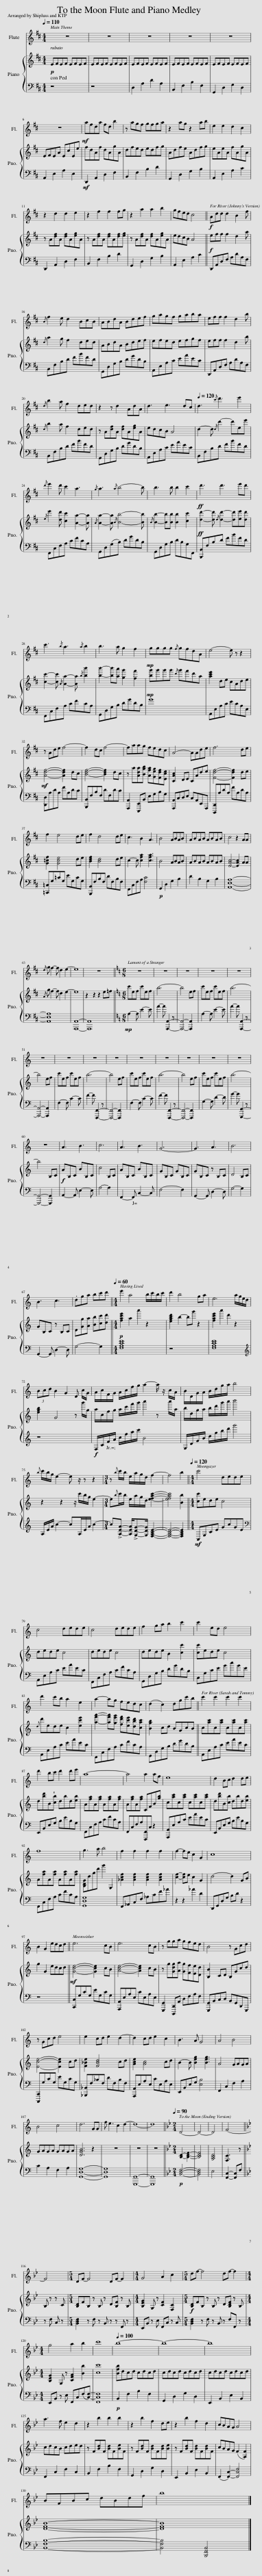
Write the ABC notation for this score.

X:1
%%score 1 { 2 | 3 }
L:1/8
Q:1/4=110
M:4/4
I:linebreak $
K:D
V:1 treble
V:2 treble
V:3 bass
V:1
 z8 | z8 | z8 | z8 | z8 |$ %5
[Q:1/4=110] z8[Q:1/4=117][Q:1/4=125][Q:1/4=132][Q:1/4=140][Q:1/4=120][Q:1/4=100][Q:1/4=80] |!mf![Q:1/4=110] a[Q:1/4=117]f[Q:1/4=125]d[Q:1/4=132]a[Q:1/4=140] f[Q:1/4=120]d[Q:1/4=100] b2[Q:1/4=80] |[Q:1/4=110] z[Q:1/4=117] a[Q:1/4=125]g[Q:1/4=132]f[Q:1/4=140] g[Q:1/4=120]f[Q:1/4=100]g[Q:1/4=80]a |[Q:1/4=110] z2[Q:1/4=125] a[Q:1/4=132]g[Q:1/4=140] z2[Q:1/4=100] a[Q:1/4=80]b[Q:1/4=117][Q:1/4=120] |[Q:1/4=110] e2[Q:1/4=125] e2[Q:1/4=140] d2[Q:1/4=100] c2[Q:1/4=117][Q:1/4=132][Q:1/4=120][Q:1/4=80] |$ %10
[Q:1/4=110] z2[Q:1/4=125] d2[Q:1/4=140] d2[Q:1/4=100] e2[Q:1/4=117][Q:1/4=132][Q:1/4=120][Q:1/4=80] |[Q:1/4=110] z2[Q:1/4=125] f2[Q:1/4=140] f2[Q:1/4=100] f[Q:1/4=80]g[Q:1/4=117][Q:1/4=132][Q:1/4=120] |[Q:1/4=60] z2[Q:1/4=85] a2[Q:1/4=110] a2 b2[Q:1/4=72][Q:1/4=97] | gfed c4 ||!f! Add d2 B2 f |$ %15
{/B} f2 e d2 BcB | ABdA Bdef |[Q:1/4=110] g[Q:1/4=106]a[Q:1/4=102]g[Q:1/4=98]f[Q:1/4=95] g[Q:1/4=91]a[Q:1/4=87]b[Q:1/4=83]a |[Q:1/4=110] eff f2 d2 b |${/d} b2 a f2 ded | %20
 z2 z d2 AdA | d3 e3 dc |[Q:1/4=120] d3{/c'} d'3 e'2 |${/d'} e'2 d' c'2 a3 |{/g} a3{/a} b4- b | %25
 b3 b b2 c'2 |!ff! d'3 d'3 e'd' |$ c'3{/b} a3{/a} b2 |[Q:1/4=120] b3[Q:1/4=108] a[Q:1/4=105] g2[Q:1/4=97] f2[Q:1/4=116][Q:1/4=112][Q:1/4=101][Q:1/4=93] |!mp![Q:1/4=90] gggg{/f} gfdA | %30
[Q:1/4=90] e4-[Q:1/4=66] e[Q:1/4=60] z[Q:1/4=68] z2[Q:1/4=84][Q:1/4=78][Q:1/4=72][Q:1/4=77] |$[Q:1/4=85] z[Q:1/4=94] A[Q:1/4=102]d[Q:1/4=111]e[Q:1/4=120] f4-[Q:1/4=80] |[Q:1/4=120] f2[Q:1/4=110] d[Q:1/4=105]c[Q:1/4=100] f4-[Q:1/4=115][Q:1/4=95][Q:1/4=90][Q:1/4=85] |[Q:1/4=80] f[Q:1/4=120]aag[Q:1/4=120] f[Q:1/4=115]e[Q:1/4=111]d[Q:1/4=106]c |[Q:1/4=102] A4-[Q:1/4=84] A[Q:1/4=80]A[Q:1/4=73]d[Q:1/4=66]e[Q:1/4=97][Q:1/4=93][Q:1/4=88] | %35
[Q:1/4=120] f6[Q:1/4=90] d[Q:1/4=85]e[Q:1/4=115][Q:1/4=110][Q:1/4=105][Q:1/4=100][Q:1/4=95] |$[Q:1/4=120] f2[Q:1/4=110] e4[Q:1/4=90] d[Q:1/4=85]e[Q:1/4=115][Q:1/4=105][Q:1/4=100][Q:1/4=95] |[Q:1/4=120] f2 d4 de | c3 B2 A3 | B4 ABAB | %40
 ABAB[Q:1/4=120][Q:1/4=120] A[Q:1/4=115][Q:1/4=110]B[Q:1/4=110][Q:1/4=100]A[Q:1/4=105][Q:1/4=90]B | c4 z2[Q:1/4=120] AA |${/d} g f2- f d2 e2- | e8 | z8 || %45
[K:C][M:6/8] z6 | z6 | z6 | z6 | z6 |$ %50
 z6 | z6 | z6 | z6 | z6 | %55
 z6 | z6 | z6 | z6 |$ z6 | %60
 A3 B3 | c6 | A3 B3 | G6- | G3 A3 | %65
 B6 |$ B3 c3 | .dga bc'd' ||[M:4/4][Q:1/4=60] e'2 a4 b/c'/b/c'/ | d'2 b4 ga | %70
 e6 a/g/e/d/ |$ (3Bcd B2 G2 D c/G/ | A/c/F/G/ A/c/f/g/ a2- a/ z/ c/A/ | B/D/G/A/ B/d/g/a/ b4 |${b} c'/b/g/ e2- e z/ z z2 | %75
[M:3/4] z{b} c'/b/ e/a/g/d/ f2- | f4 b2 ||[M:4/4][Q:1/4=120] c'4 dede |$ c4 dede | c4 dede | %80
 f2 ga b2 c'2 | c'2 ed e4 |$ d'2 c'b a2 e2 | a2- ag fedc | (d2 c2) dgc'b || %85
 c'2 c'2 c'2 c'2 |$ d'2 bc' d'2 d'e' | a8- | a4 a2 af | e8 | %90
 d2 Bc d2 de |$ f8 | g3 a b4 | f2 f2 f2 f2 | f2- fe c2 G2 | %95
 c8 |$ B2 G2 edcd || e6 cB | e6 cB | z gga gfed | %100
 B4 z Gcd |$ z Gcd e4 | e2 cd e2 d2- | d2 cd e2 c2 | B3 A G4 | %105
 A4 B4 |$ B4 c4 | d6 GG | f e3 c2 d2- | d8- | %110
 d8 ||[K:Bb][M:2/4][Q:1/4=90] D4- | D4- | D4 | F4- ||$ %115
 F4 |[M:5/4] DF- F4 DF- F2 |[M:4/4] G4 A2 c2 |[M:5/4] df- f4 df- f2 |$[M:4/4] g4 a2 b2 | %120
 c'8 |[Q:1/4=100] b8- | b8- | b8 |$ a3 f e2 d2 | %125
 z2 b2 b2 b2 | z2 b2 f2 de | z2 b2 f2 d2 | cBAG A4 |$ BFBc dBdf | %130
 b8 |] %131
V:2
!p! EFEF EFEF | EFEF EFEF | EFEF EFEF | EFEF EFEF | EFEF EFEF |$ %5
 EFEA EcEe | fdAf dAgA | dfed edfg | Adfe Adfg | eAeA fAgA |$ %10
 z A[df]A [df]A[eg]A | z A[df]A [df]A[df][eg] | z A[df]A [df]A[eg]A | edcB A4 ||!f! eff f2 d2 a |$ %15
{/d} a2 g f2 ded | ABdA Bdef | efed efgf | eff f2 d2 b |${/d} b2 a f2 ded | %20
 z A[df]A [df]A[eg]A | edcB A4 | d2- d{/d} d'2- d'ee' |${/e} e'2 [dd'] [cc']2 [Aa]2- [Aa] |{/A} [Aa]2- [Aa]{/B} [Bb]4- [Bb] | %25
{/B} [Bb]2- [Bb][Bb] [Bb]2 [cc']2 |!ff! [dd']2- [dd']{/d} [dd']2- [dd'][ee'][dd'] |$ [cc']2- [cc']{/A} [Aa]2- [Aa]{/b} [bb']2 | [bb']2- [bb'][aa'] [gg']2 [ff']2 |!mp! [bg']g'g'g'{/d'} g'f'd'a | %30
 [ac'e']2 de cAde |$!mf! [Adf]4- [Adf]2 dc | [Bdf]4- [Bdf]2 dc | z a[Ada][Bgb] [Afa][Geg][Fdf][Ece] | [CAc]2 DE CAde | %35
 [Fdf]4- [Fdf]2 de |$ [G=cf]2 [Gce]4 de | [Bdf]2 [Bd]4 de | c2- c [cfa]2 [cfa]3 | B4 ABAB | %40
 ABAB ABAB | [EAc]4- [EAc]2 AA |${/A} g f2- f d2 e2- | e8 | z2 z2 z2 e=f || %45
[K:C][M:6/8] c'ef c'ef | b6- | b4 ef | c'ef c'ef | b6- |$ %50
 b4 ef | c'ef c'ef | b6- | b4 ef | c'ef c'ef | %55
 b6- | b4 ef | c'ef c'ef | b6- |$ b4 B,C | %60
!f! AB,C BB,C | c4 B,C | AB,C BB,C | GB,C GB,C | GB,C z B,C | %65
 D4 B,C |$ GB,C z B,C | D[Gg][Aa] [Bb][cc'][dd'] ||[M:4/4]!p! [fac'e']2 a2 a'2 z2 | [egbd']2 b2- bg' z2 | %70
 [fac'e']2 a'2 d'2 z2 |$ [egb]2 G4 z g'/g/ | a/c/f/g/ a/c'/f'/g'/ a'2 z a'/a/ | b/d/g/a/ b/d'/g'/a'/ b'4 |$ z2 z2 z/ c'/b/g/ e2- | %75
[M:3/4] e{b}c'/b/ e/a/g/d/ [efac']2- | [efac']4 [Bb]2 ||[M:4/4] [cc']ede c4 |$ dede c4 | dede c4 | %80
 dede B2 [cc']2 | [cc']ede c4 |${d} d'ede c2 [ec'e']2 | [af'a']2- [af'a'][ge'g'] [fd'f'][ec'e'][dbd'][cac'] | [Bgb]2 cd BGcB || %85
 c[ac']c[ac'] c[ac']c[ac'] |$ d[bd']B[cb] dbd[eb] | A[fa]A[fa] A[fa]A[fa] | A[fa]A[fa] CFB[gb] | c[ac']c[ac'] c[ac']c[ac'] | %90
 d[bd']B[cb] dbd[eb] |$ A[fa]A[fa] A[fa]A[fa] | [B,DG]dgd' g'2 G,2 | [_Acf]2 [Acf]2 [Acf]2 [Acf]2 | [cf]2- [cf]e c2 G2 | %95
 d4- d2 GB |$ g2 G2 edcd ||!mf! [Gce]4- [Gce]2 cB | [Ace]4- [Ace]2 cB | z g[Gdg][Aa] [Gg][Ff][Ee][Dd] | %100
 [B,B]2 CD B,Gcd |$ [Ece]4- [Ece]2 cd | [F_Be]2 [FBd]4 cd | [Ace]2 [Ac]4 cd | B2- B [Beg]2 [Beg]3 | %105
 A4 GAGA |$ GAGA GAGA | [DGB]6 z2 | z8 | z8 | %110
 z8 ||[K:Bb][M:2/4] [B,D]2- [B,DF]2- | [B,DF]4 | [G,B,D]4 | [F,C]3 z ||$ %115
[K:Bb] B, z z C |[M:5/4] [B,D]FB, z B, z D[B,F] z B, |[M:4/4] [B,EG]2 G, z [CF]2 [F,C]2 |[M:5/4]!f! [B,D]FB, z B, z D[B,DF] z B, |$[M:4/4] [B,EG]2 G, z [CFA]2 [Bb]2 | %120
 [cc']8 | [Bfb]dcd cdcd | cdcd cdcd | cdcd cdcd |$ cdcB cded | %125
 z F[Bd]F [Bd]F[Be]F | z F[Bd]F [Bd]F[Bd][Be] | z F[Bd]F [Bd]F[Bd]F | cBAG (F2 [A,F]2) |$ [DFB]8- | %130
 [DFB]8 |] %131
V:3
 z8 | z8 | D,2 A,2 D2 A,2 | B,,2 F,2 B,2 F,2 | G,,2 D,2 G,2 D,2 |$ %5
 A,,2 E,2 A,2 E,2 |!mf! D,,2 A,,2 D,2 F,2 | B,,2 F,2 B,2 D2 | G,,2 D,2 G,2 B,2 | A,,2 E,2 A,2 C2 |$ %10
 D,,2 A,,2 D,2 F,2 | B,,2 F,2 B,2 D2 | G,,2 D,2 G,2 B,2 | A,,2 E,2 A,2 C2 || D,,A,,D,F, A,DA,F, |$ %15
 B,,F,B,D FBFD | G,,D,G,B, DGDB, | A,,E,A,C EAEC | D,,A,,D,F, A,DA,F, |$ B,,F,B,D FBFD | %20
 G,,D,G,B, DGDB, | A,,E,A,C EAEC | B,,F,B,D FBFD |$ F,,C,F,A, CFCA, | G,,D,(G,B,) DGDB, | %25
 G,,D,G,B, DB,G,F,, | [B,,,B,,]F,B,D FBFD |$ F,,C,F,A, CFCA, | G,,D,G,B, DGDB, | G8 | %30
 A,,E,A,C ECA,E, |$ [D,,D,]A,DA, FA,DC | [B,,,B,,]F,B,F, DF,DC | [A,,,A,,]2 [E,,,E,,]B,, E,G,B,G, | [A,,,A,,]C,D,E, C,A,,E,,A,,, | %35
 [D,,,D,,]A,DA, FA,DA, |$ [=C,,=C,]G,=CG, EG,CG, | [B,,,B,,]F,B,F, DF,B,F, | F,,C,F,A, [F,C]4 |!p! G,,2 D,2 G,2 B,2 | %40
 D2 B,2 G,2 B,2 | [A,,E,A,]8- |$ [A,,E,A,]8 | [A,,,A,,]8- | [A,,,A,,]8 || %45
[K:C][M:6/8]!mp! A,2- A, E2- E | A2- A [A,,,A,,]2- z | [A,,,A,,]4- [A,,,A,,]2 | A,2- A, E2- E | A2- A [A,,,A,,]2- z |$ %50
 [A,,,A,,]4- [A,,,A,,]2 | F,2- F, C2- C | F2- F [F,,,F,,]2- z | [F,,,F,,]4- [F,,,F,,]2 | F,2- F, C2- C | %55
 F2- F [F,,,F,,]2- z | [F,,,F,,]4- [F,,,F,,]2 | G,2- G, D2- D | G2- G [G,,,G,,]2- z |$ [G,,,G,,]4- [G,,,G,,]2 | %60
 A,,2- A,, E,2- E, | A,4- A,2 | F,,2- F,, C,2- C, | F,4- F,2 | G,,2- G,, D,2- D, | %65
 G,4- G,2 |$ G,,2- G,, D,2- D, | G,4- G,2 ||[M:4/4] [F,A,CE]8 | z8 | %70
 [F,A,CE]8 |$[K:treble] z8 |!f! F,/C/F/A/ c/f/a/c'/ B4 | G,/D/G/B/ d/g/b/d'/ g'4 |$ A,/E/A/ c2- cA,/E/A/ c2- | %75
[M:3/4] c!>![A,EA]- [A,EA]/!>![G,DG]-[G,DG]/ [F,A,CE]2- | [F,A,CE]4- [F,A,CE]2 ||[M:4/4]!mf! C,G,CE GcGE |$[K:bass] A,,E,A,C EAEC | F,,C,F,A, CFCA, | %80
 G,,D,G,B, DGDB, | C,G,CE GcGE |$ A,,E,A,C EAEC | F,,C,F,A, CFCA, | G,,D,G,B, DGDB, || %85
 A,,E,A,C EAEC |$ E,,B,,E,G, B,EB,G, | F,,C,F,A, CFCA, | F,,C,F,A,[F,,,F,,]C, z2 | [A,,,A,,]E,A,C EAEC | %90
 E,,B,,E,G, B,EB,G, |$ F,,C,F,A, CFCA, | [G,,D,G,]8 | F,,_A,,C,F, _A,CF_A | z2 z2 _A2 D2 | %95
 D,,G,,D,G, B,D z2 |$ z8 || [C,,C,]G,CG, EG,CG, | [A,,,A,,]E,A,E, CE,A,E, | [G,,,G,,]2 [D,,,D,,]A,, D,F,A,F, | %100
 [G,,,G,,]B,,C,D, B,,G,,D,,G,,, |$ [C,,,C,,]G,CG, EG,CG, | [_B,,,_B,,]F,_B,F, DF,B,F, | [A,,,A,,]E,A,E, CE,A,E, | E,,B,,E,G, [E,B,]4 | %105
 F,,2 C,2 F,2 A,2 |$ C2 A,2 F,2 A,2 | [G,,D,G,]8- | [G,,D,G,]8 | [G,,,G,,]8- | %110
 [G,,,G,,]8 ||[K:Bb][M:2/4]!p! [B,,D,F,]4- | [B,,D,F,]4 | E,4 | [F,,C,]2- [F,,C,]F, ||$ %115
[K:Bb] z F, C, z |[M:5/4] [B,,D,F,]2 z F, z B,, z z F,, z |[M:4/4] E,,B,, z E, F,,C, z C, |[M:5/4] [B,,D,F,]2 z F, z B,, z F,F,, z |$[M:4/4] E,,B,, z E, F,,C,(F,[C,F,]-) | %120
 [F,,C,F,]8 |!p! B,,2 F,2 B,2 F,2 | G,,2 D,2 G,2 D,2 | E,,2 B,,2 E,2 B,,2 |$ F,,2 C,2 F,2 C,2 | %125
 B,,2 F,2 B,2 F,2 | G,,2 D,2 G,2 D,2 | E,,2 B,,2 E,2 B,,2 | (F,,2 [F,,C,]2-) [F,,C,F,]4 |$ [B,,F,B,]8- | %130
 [B,,F,B,]4 [B,,,F,,B,,]4 |] %131
